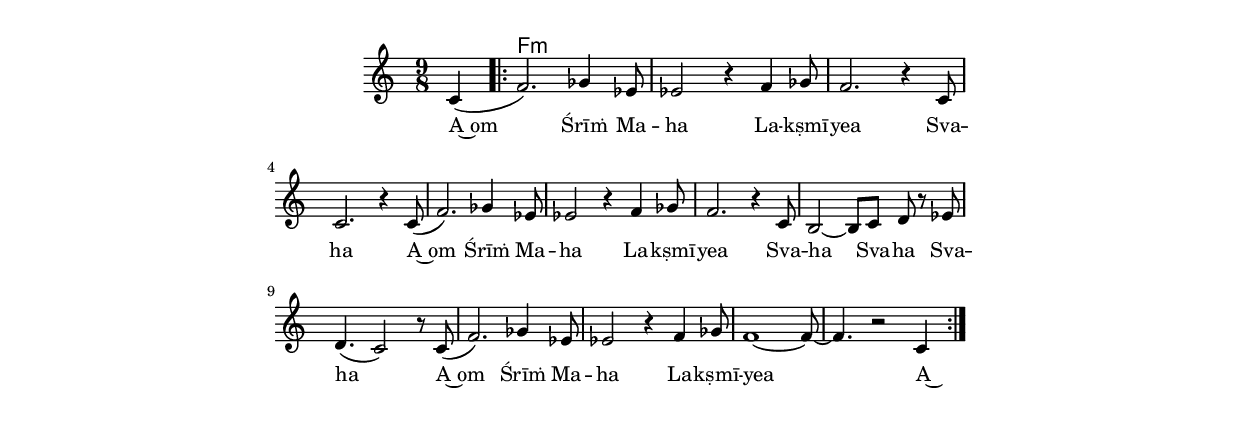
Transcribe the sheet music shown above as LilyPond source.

\version "2.19.45"
\paper {
	line-width = 4.6\in
}

melody = \relative c' {
  \clef treble
  \key c \major
  \time 9/8
  \set Score.voltaSpannerDuration = #(ly:make-moment 4/4)
	\new Voice = "words" {
		\partial 4 c4(
		\repeat volta 2 {
			f2.) ges4 ees8 | ees2 r4 f4 ges8 | f2. r4 c8 | c2. r4 c8( |
			f2.) ges4 ees8 | ees2 r4 f4 ges8 | f2. r4 c8 | b2~ b8 c d r ees | d4.( c2) r8 c( |
			f2.) ges4 ees8 | ees2 r4 f4 ges8 | f1~ f8~ | f4. r2 c4~ |
		}
  }
}

text =  \lyricmode {
	\set associatedVoice = "words"
	A~om Śrīṁ Ma -- ha La -- kṣmī -- yea Sva -- ha 
	A~om Śrīṁ Ma -- ha La -- kṣmī -- yea  Sva -- ha Sva -- ha Sva -- ha__ 
	A~om Śrīṁ Ma -- ha La -- kṣmī -- yea A~
}

harmonies = \chordmode {
\set noChordSymbol = "" 
\partial 4 r4
	f1:min
}

\score {
  <<
    \new ChordNames {
      \set chordChanges = ##t
      \harmonies
    }
    \new Staff {
    	\new Voice = "one" { \melody }
  	}
    \new Lyrics \lyricsto "words" \text
  >>
  \layout { 
   #(layout-set-staff-size 16)
   }
  \midi { 
  	\tempo 4 = 125
  }
}